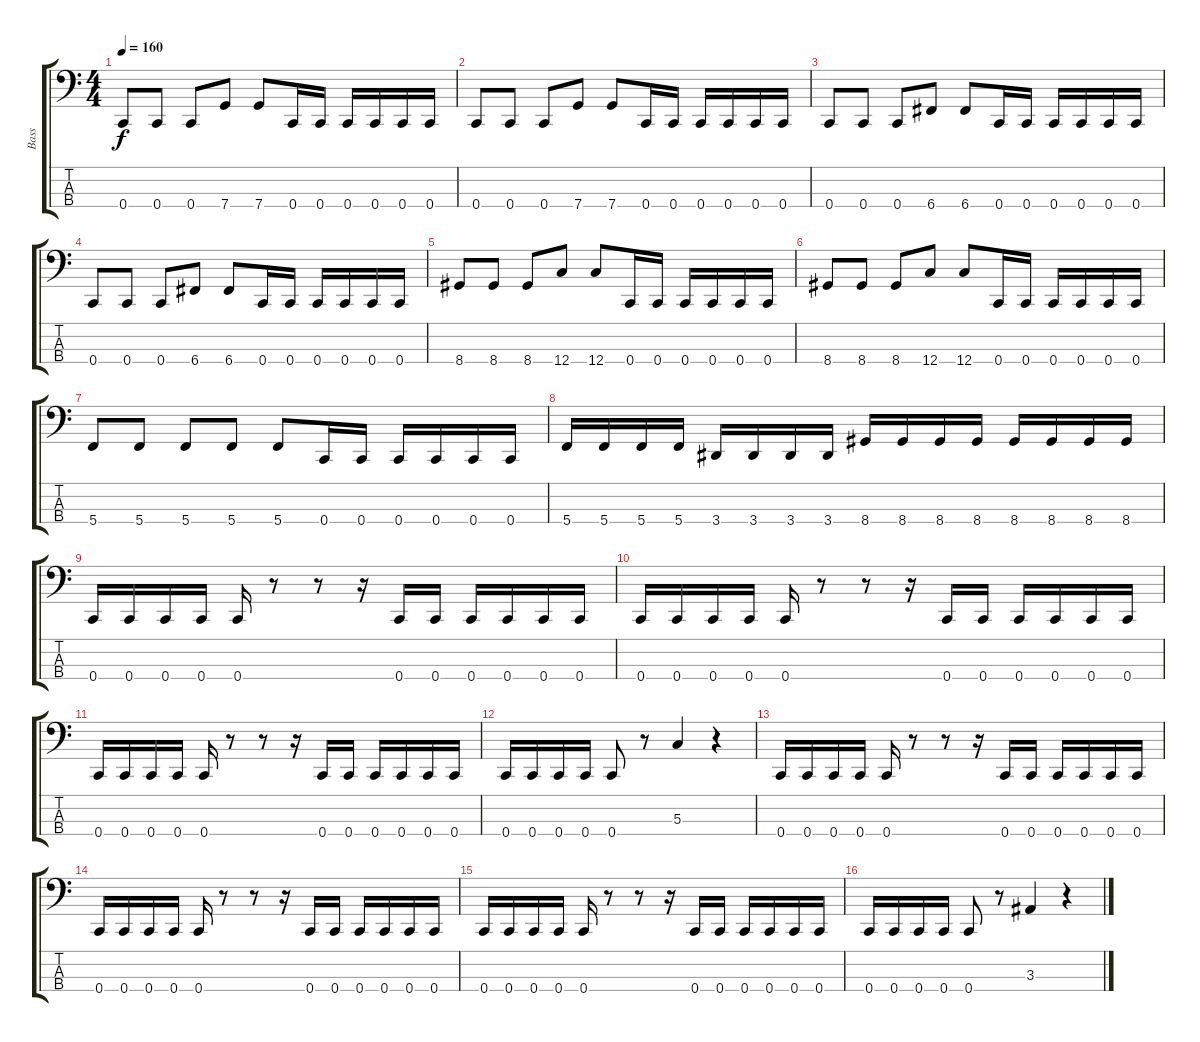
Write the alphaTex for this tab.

\track ("Bass" "Bass") {instrument electricbasspick}
\staff {score tabs}
\tuning (F2 C2 G1 C1) {hide}
\ts (4 4)
\tempo 160
\clef f4
\ks c
0.4.8{dy f} 0.4.8 0.4.8 7.4.8 7.4.8 0.4.16 0.4.16 0.4.16 0.4.16 0.4.16 0.4.16 |
0.4.8 0.4.8 0.4.8 7.4.8 7.4.8 0.4.16 0.4.16 0.4.16 0.4.16 0.4.16 0.4.16 |
0.4.8 0.4.8 0.4.8 6.4.8 6.4.8 0.4.16 0.4.16 0.4.16 0.4.16 0.4.16 0.4.16 |
0.4.8 0.4.8 0.4.8 6.4.8 6.4.8 0.4.16 0.4.16 0.4.16 0.4.16 0.4.16 0.4.16 |
8.4.8 8.4.8 8.4.8 12.4.8 12.4.8 0.4.16 0.4.16 0.4.16 0.4.16 0.4.16 0.4.16 |
8.4.8 8.4.8 8.4.8 12.4.8 12.4.8 0.4.16 0.4.16 0.4.16 0.4.16 0.4.16 0.4.16 |
5.4.8 5.4.8 5.4.8 5.4.8 5.4.8 0.4.16 0.4.16 0.4.16 0.4.16 0.4.16 0.4.16 |
5.4.16 5.4.16 5.4.16 5.4.16 3.4.16 3.4.16 3.4.16 3.4.16 8.4.16 8.4.16 8.4.16 8.4.16 8.4.16 8.4.16 8.4.16 8.4.16 |
0.4.16 0.4.16 0.4.16 0.4.16 0.4.16 r.8 r.8 r.16 0.4.16 0.4.16 0.4.16 0.4.16 0.4.16 0.4.16 |
0.4.16 0.4.16 0.4.16 0.4.16 0.4.16 r.8 r.8 r.16 0.4.16 0.4.16 0.4.16 0.4.16 0.4.16 0.4.16 |
0.4.16 0.4.16 0.4.16 0.4.16 0.4.16 r.8 r.8 r.16 0.4.16 0.4.16 0.4.16 0.4.16 0.4.16 0.4.16 |
0.4.16 0.4.16 0.4.16 0.4.16 0.4.8 r.8 5.3.4 r.4 |
0.4.16 0.4.16 0.4.16 0.4.16 0.4.16 r.8 r.8 r.16 0.4.16 0.4.16 0.4.16 0.4.16 0.4.16 0.4.16 |
0.4.16 0.4.16 0.4.16 0.4.16 0.4.16 r.8 r.8 r.16 0.4.16 0.4.16 0.4.16 0.4.16 0.4.16 0.4.16 |
0.4.16 0.4.16 0.4.16 0.4.16 0.4.16 r.8 r.8 r.16 0.4.16 0.4.16 0.4.16 0.4.16 0.4.16 0.4.16 |
0.4.16 0.4.16 0.4.16 0.4.16 0.4.8 r.8 3.3.4 r.4
